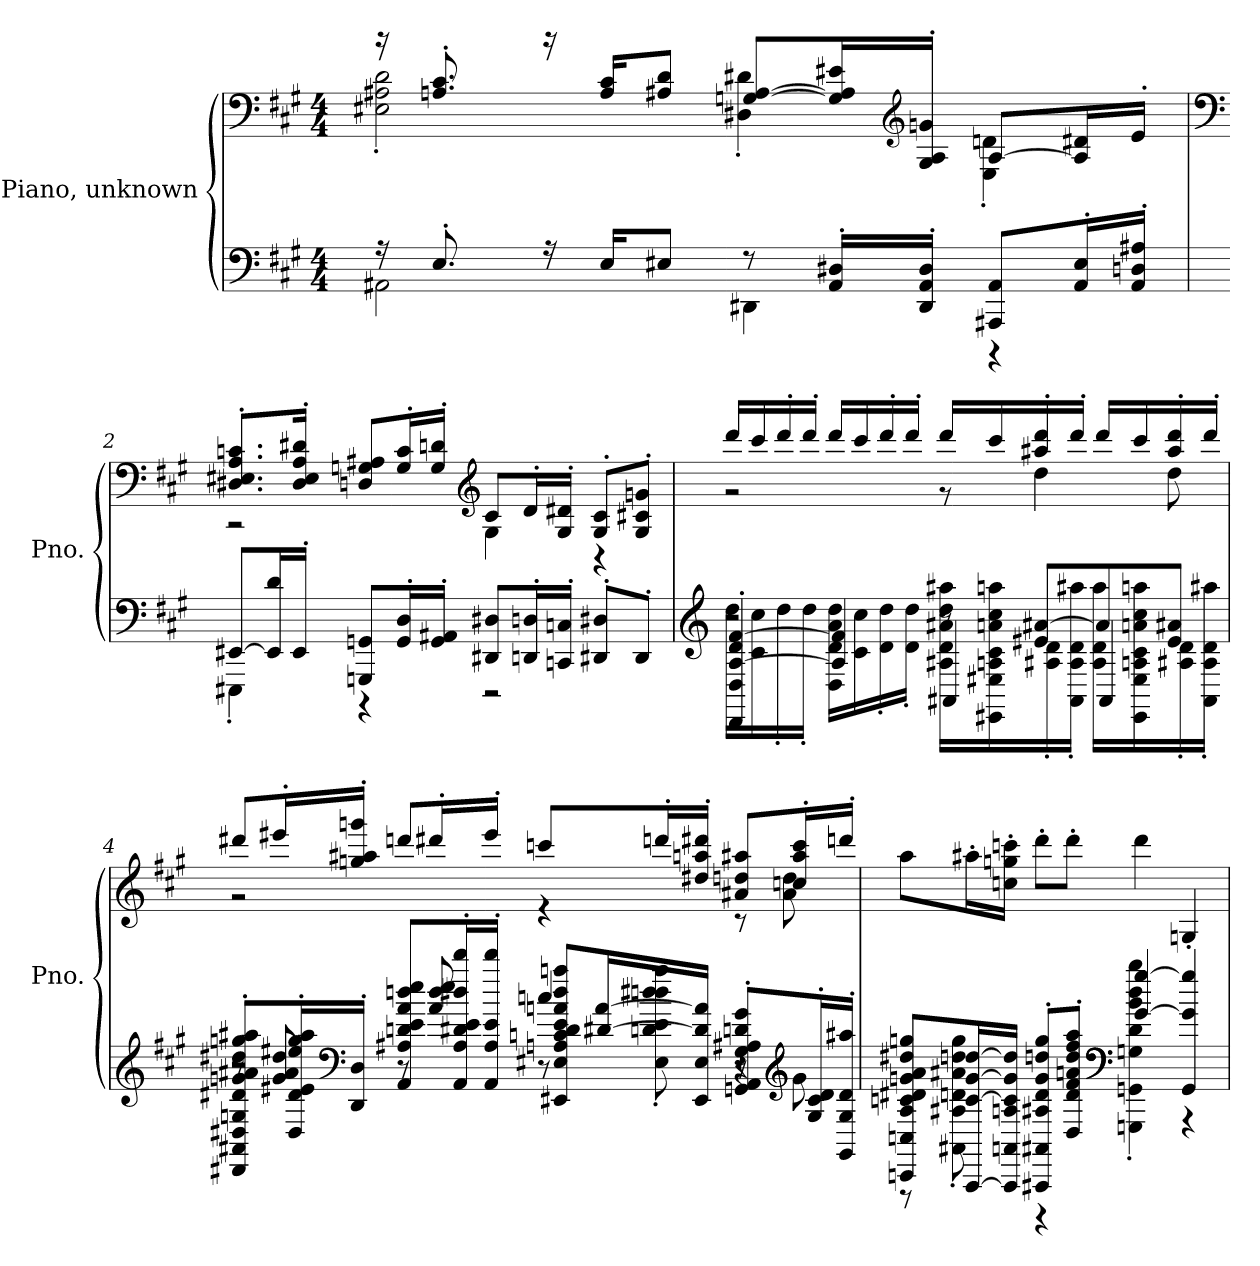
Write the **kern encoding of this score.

**kern	**kern
*part1	*part1
*staff2	*staff1
*I"Piano, unknown	*
*I'Pno.	*
*clefF4	*clefF4
*k[f#c#g#]	*k[f#c#g#]
*M4/4	*M4/4
*MM120	*MM120
=1	=1
*^	*^
16r	2AA#X\	16r	2E#X\' 2A#X\' 2d\'
8.E'/	.	8.An/' 8.c#/'	.
16r	.	16r	.
16E/KL	.	16A/ 16c#/KL	.
8E#X/J	.	8A#X/ 8d/J	.
8r	4DD#X\	[8Gn/ [8A#/L	4D#X\' 4d#X\'
16AA#/' 16D#X/'LL	.	16G/] 16A#/] 16e#X/L	.
*	*	*clefG2	*
16DD#/' 16AA#/' 16D#/'JJ	.	16G/' 16A#/' 16gn/'JJ	.
8AAA#X/ 8AA#/L	4r	[8A#/L	4E#\' 4dn\'
16AA#/' 16E#/'L	.	16A#/] 16d#X/L	.
16AA#/' 16Dn/' 16A#X/'JJ	.	16e#'/JJ	.
!!LO:LB:g=z	!!
=2	=2	=2	=2
*	*	*clefF4	*
[8EE#X/L	4EEE#X'\	8.D#X/' 8.E#X/' 8.A/' 8.cn/'L	2r
16EE#/] 16d/L	.	.	.
16EE#'/JJ	.	16D#/' 16E#/' 16A/' 16d#X/'Jk	.
8GGGn/ 8GGn/L	4r	8Dn/ 8Gn/ 8A#X/L	.
16GG/' 16D/'L	.	16G/' 16c/'L	.
16GG/' 16AA#X/'JJ	.	16G/' 16dn/'JJ	.
*	*	*clefG2	*
8DD#X/ 8D#X/L	2r	8c/L	4G\
16DDn/' 16Dn/'L	.	16d'/L	.
16CCn/' 16Cn/'JJ	.	16G/' 16d#X/'JJ	.
8DD#X/' 8D#X/'L	.	8G/' 8c/'L	4r
8DD#'/J	.	8G/' 8c#X/' 8gn/'J	.
*v	*v	*	*
!!LO:LB:g=z	!!
=3	=3	=3
*clefG2	*	*
*^	*	*
*	*^	*	*
2r	16dd\LL	4DD/' 4D/' [4A/' 4d/' [4f#/'	16ddd/LL	2r
.	16c#\ 16cc#\	.	16ccc#/	.
.	16dd'\	.	16ddd'/	.
.	16dd'\JJ	.	16ddd'/JJ	.
.	16D\ 16d\ 16a\ 16dd\LL	4A/] 4f#/]	16ddd/LL	.
.	16c#\ 16cc#\	.	16ccc#/	.
.	16d\' 16dd\'	.	16ddd'/	.
.	16d\' 16dd\'JJ	.	16ddd'/JJ	.
8r	16A#X\ 16d\ 16a#X\ 16dd\ 16aa#X\LL	4AA#X/	16ddd/LL	8r
.	16EE#X\ 16E#X\ 16An\ 16c#\ 16an\ 16cc#\ 16aan\	.	16ccc#/	.
8e#X/ [8a#X/L	16A#X\' 16d\'	.	16aa#X/' 16ddd/'	4dd\
.	16AA#\' 16A#\' 16d\' 16aa#X\'JJ	.	16ddd'/JJ	.
8a#/]	16A#\ 16d\ 16aa#\LL	4AA#/	16ddd/LL	.
.	16EE#\ 16E#\ 16An\ 16c#\ 16an\ 16cc#\ 16aan\	.	16ccc#/	.
8e#/ 8a#X/J	16A#X\' 16d\'	.	16aa#/' 16ddd/'	8dd\
.	16AA#\' 16A#\' 16d\' 16aa#X\'JJ	.	16ddd'/JJ	.
!!LO:LB:g=z	!!
=4	=4	=4	=4	=4
8r	2r	8DD#X/' 8AA#X/' 8D#X/' 8Gn/' 8d#X/' 8gn/' 8a#X/' 8dd#X/' 8ggn/' 8aa#X/'L	8ddd#X/L	2r
8g/ 8a#/ 8dd#/	.	16D#/' 16d#/' 16e#X/' 16ee#X/' 16gg/' 16aa#/'L	16eee#X'/L	.
*clefF4	*	*	*	*
.	.	16DD#/' 16D#/'JJ	16ggn/' 16aa#X/' 16gggn/'JJ	.
8r	.	8AA#/ 8A#X/ 8dn/ 8e#/ 8a#/ 8ddn/ 8ee#/L	8dddn/L	.
8a#/ 8dd/ 8ee#/	.	16AA#/' 16A#/' 16d#X/' 16e#/' 16dd#X/' 16ddd/'L	16ddd#X'/L	.
.	.	16AA#/' 16A#/' 16e#/' 16ddd/'JJ	16eee#'/JJ	.
4ccn/	8r	8EE#X/ 8E#X/ 8An/ 8cn/ 8d#/ 8e#/ 8an/ 8dd#/ 8aan/L	8cccn/L	4r
.	8E#\' 8dn\' 8e#\' 8ddn\' 8dd#X\' 8aa\'	[16d#X/ [16a/L	16dddn'/L	.
.	.	16EE#/ 16E#/ 16d#/] 16a/]JJ	16dd#X/' 16aan/' 16ddd#X/'JJ	.
4r	8r	8GGn/' 8AA#/' 8G/' 8A#X/' 8dn/' 8g/'L	8a#X/ 8ddn/ 8aa#X/L	8r
*clefG2	*	*	*	*
.	8g\	16G/' 16c/' 16d/'L	16ccn/' 16aa#/' 16ccc/'L	8a#\ 8dd\
.	.	16GG/' 16G/' 16d/' 16aa#X/'JJ	16dddn'/JJ	.
*	*v	*v	*	*
*	*	*v	*v
!!LO:LB:g=z
=5	=5	=5
8CCn/ 8Cn/ 8A/ 8cn/ 8d#X/ 8gn/ 8a/ 8dd#X/ 8ggn/L	8r	8aa\L
[16AAA/ [16c/ [16g/ [16dd#/L	8AA#X\' 8A#X\' 8dn\' 8a#X\' 8ddn\' 8gg\'	16aa#X'\L
16AAA/] 16AAn/ 16An/ 16c/] 16g/] 16dd#/]JJ	.	16ccn\' 16ggn\' 16cccn\'JJ
8AAA#X/' 8AA#X/' 8A#X/' 8d/' 8g/' 8ddn/' 8gg/'L	4r	8ddd'\L
8D/' 8d/' 8f#/' 8an/' 8dd/' 8ff#/' 8aa/'J	.	8ddd'\J
*clefF4	*	*
[4g/ [4gg/	4GGGn\' 4GGn\' 4Gn\' 4d\' 4b\' 4dd\' 4bb\'	4ddd\
4GG/ 4g/] 4gg/]	4r	4Gn'/
*v	*v	*
=	=
*-	*-
